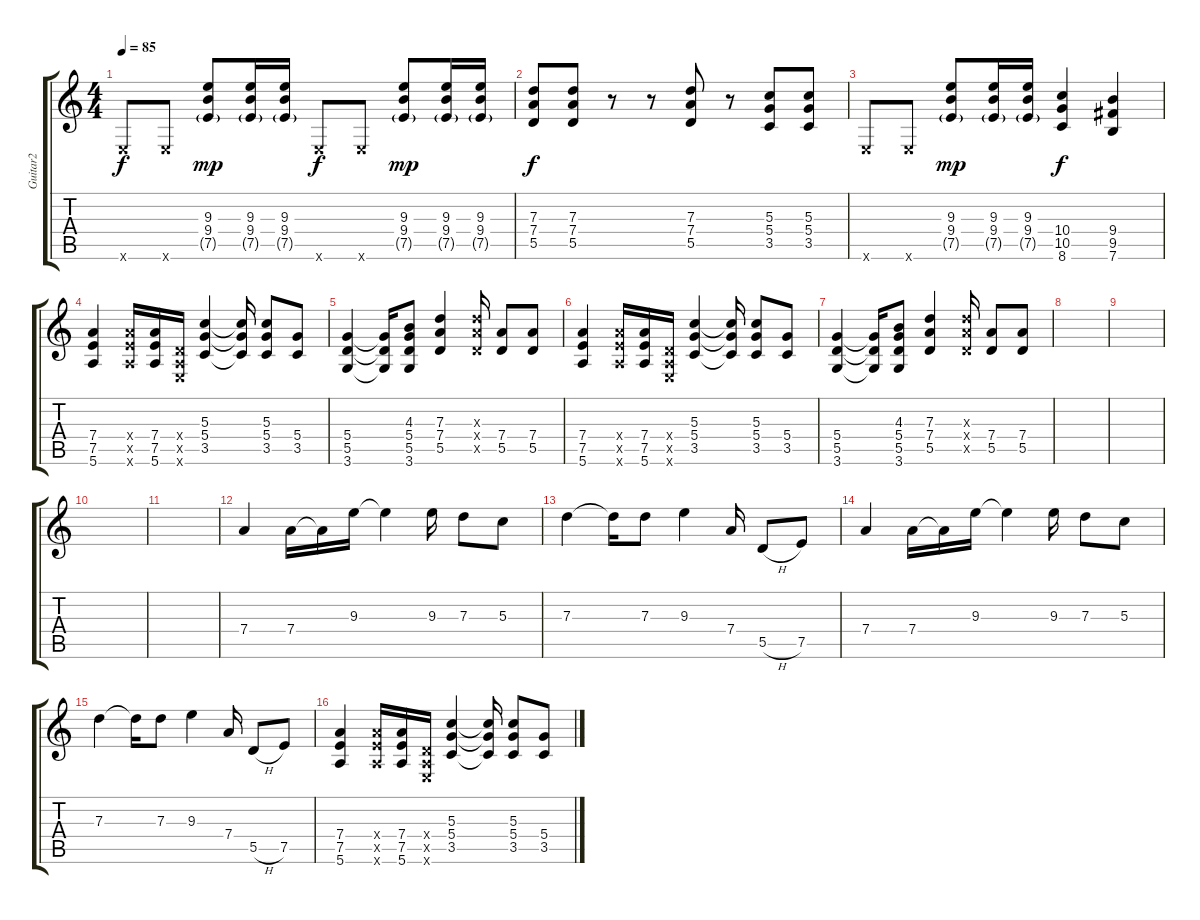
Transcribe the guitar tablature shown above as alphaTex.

\track ("Guitar2" "Guitar2") {instrument distortionguitar}
\staff {score tabs}
\tuning (E4 B3 G3 D3 A2 E2) {hide}
\ts (4 4)
\tempo 85
\clef g2
\ks c
0.6{x}.8{dy f volume 7} 0.6{x}.8 (9.3 9.4 7.5{g}).8{dy mp} (9.3 9.4 7.5{g}).16 (9.3 9.4 7.5{g}).16 0.6{x}.8{dy f} 0.6{x}.8 (9.3 9.4 7.5{g}).8{dy mp} (9.3 9.4 7.5{g}).16 (9.3 9.4 7.5{g}).16 |
(7.3 7.4 5.5).8{dy f} (7.3 7.4 5.5).8 r.8 r.8 (7.3 7.4 5.5).8 r.8 (5.3 5.4 3.5).8 (5.3 5.4 3.5).8 |
0.6{x}.8 0.6{x}.8 (9.3 9.4 7.5{g}).8{dy mp} (9.3 9.4 7.5{g}).16 (9.3 9.4 7.5{g}).16 (10.4 10.5 8.6).4{dy f} (9.4 9.5 7.6).4 |
(7.4 7.5 5.6).4 (7.4{x} 7.5{x} 5.6{x}).16 (7.4 7.5 5.6).16 (0.4{x} 0.5{x} 0.6{x}).16 (5.3 5.4 3.5).4 (5.3{t} 5.4{t} 3.5{t}).16 (5.3 5.4 3.5).8 (5.4 3.5).8 |
(5.4 5.5 3.6).4 (5.4{t} 5.5{t} 3.6{t}).16 (4.3 5.4 5.5 3.6).8 (7.3 7.4 5.5).4 (7.3{x} 7.4{x} 5.5{x}).16 (7.4 5.5).8 (7.4 5.5).8 |
(7.4 7.5 5.6).4 (7.4{x} 7.5{x} 5.6{x}).16 (7.4 7.5 5.6).16 (0.4{x} 0.5{x} 0.6{x}).16 (5.3 5.4 3.5).4 (5.3{t} 5.4{t} 3.5{t}).16 (5.3 5.4 3.5).8 (5.4 3.5).8 |
(5.4 5.5 3.6).4 (5.4{t} 5.5{t} 3.6{t}).16 (4.3 5.4 5.5 3.6).8 (7.3 7.4 5.5).4 (7.3{x} 7.4{x} 5.5{x}).16 (7.4 5.5).8 (7.4 5.5).8 |
|
|
|
|
7.4.4 7.4.16 7.4{t}.16 9.3.16 9.3{t}.4 9.3.16 7.3.8 5.3.8 |
7.3.4 7.3{t}.16 7.3.8 9.3.4 7.4.16 5.5{h}.8 7.5.8 |
7.4.4 7.4.16 7.4{t}.16 9.3.16 9.3{t}.4 9.3.16 7.3.8 5.3.8 |
7.3.4 7.3{t}.16 7.3.8 9.3.4 7.4.16 5.5{h}.8 7.5.8 |
(7.4 7.5 5.6).4{instrument distortionguitar} (7.4{x} 7.5{x} 5.6{x}).16 (7.4 7.5 5.6).16 (0.4{x} 0.5{x} 0.6{x}).16 (5.3 5.4 3.5).4 (5.3{t} 5.4{t} 3.5{t}).16 (5.3 5.4 3.5).8 (5.4 3.5).8
